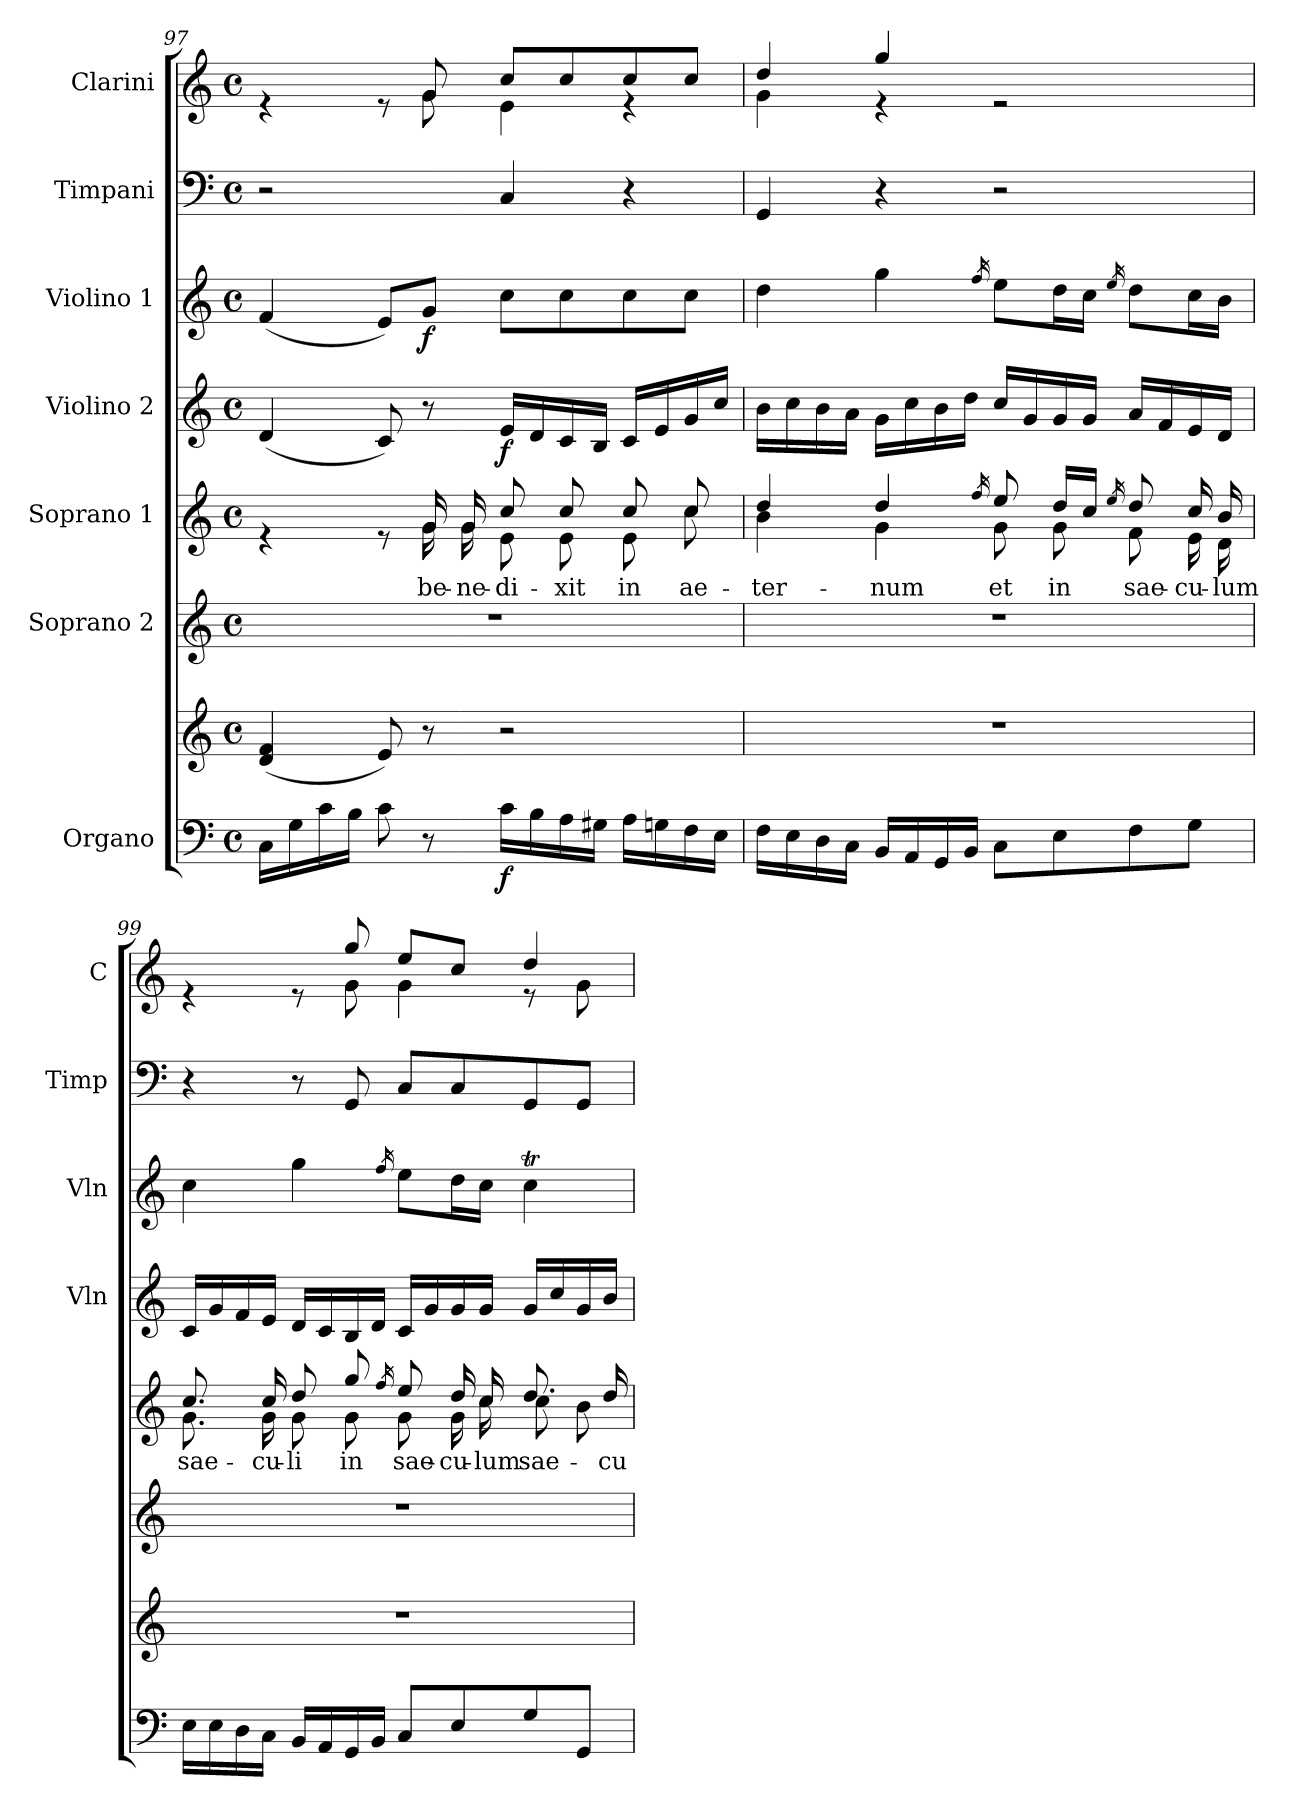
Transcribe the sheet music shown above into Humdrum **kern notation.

**kern	**kern	**dynam	**kern	**kern	**text	**kern	**dynam	**kern	**dynam	**kern	**kern
*part7	*part7	*part7	*part6	*part5	*part5	*part4	*part4	*part3	*part3	*part2	*part1
*staff8	*staff7	*staff7/8	*staff6	*staff5	*staff5	*staff4	*staff4	*staff3	*staff3	*staff2	*staff1
*I"Organo	*	*	*I"Soprano 2	*I"Soprano 1	*	*I"Violino 2	*	*I"Violino 1	*	*I"Timpani	*I"Clarini
*	*	*	*	*	*	*I'Vln	*	*I'Vln	*	*I'Timp	*I'C
!!LO:PB:g=z
*clefF4	*clefG2	*	*clefG2	*clefG2	*	*clefG2	*	*clefG2	*	*clefF4	*clefG2
*k[]	*k[]	*	*k[]	*k[]	*	*k[]	*	*k[]	*	*k[]	*k[]
*M4/4	*M4/4	*	*M4/4	*M4/4	*	*M4/4	*	*M4/4	*	*M4/4	*M4/4
*met(c)	*met(c)	*	*met(c)	*met(c)	*	*met(c)	*	*met(c)	*	*met(c)	*met(c)
=97	=97	=97	=97	=97	=97	=97	=97	=97	=97	=97	=97
*	*	*	*	*^	*	*	*	*	*	*	*^
16C\LL	(4d/ 4f/	.	1r	4re	4.ryy	.	(4d/	.	(4f/	.	2r	4re	4.ryy
16G\	.	.	.	.	.	.	.	.	.	.	.	.	.
16c\	.	.	.	.	.	.	.	.	.	.	.	.	.
16B\JJ	.	.	.	.	.	.	.	.	.	.	.	.	.
8c\	8e/)	.	.	8re	.	.	8c/)	.	8e/L)	.	.	8re	.
!	!	!	!	!	!	!LO:LY:b	!	!	!	!LO:DY:b	!	!	!
8r	8r	.	.	16g/	16g\	be-	8r	.	8g/J	f	.	8g/	8g\
!	!	!	!	!	!	!LO:LY:b	!	!	!	!	!	!	!
.	.	.	.	16g/	16g\	-ne-	.	.	.	.	.	.	.
!	!	!LO:DY:b=2	!	!	!	!LO:LY:b	!	!LO:DY:b	!	!	!	!	!
16c\LL	2r	f	.	8cc/	8e\	-di-	16e/LL	f	8cc\L	.	4C/	8cc/L	4e\
16B\	.	.	.	.	.	.	16d/	.	.	.	.	.	.
!	!	!	!	!	!	!LO:LY:b	!	!	!	!	!	!	!
16A\	.	.	.	8cc/	8e\	-xit	16c/	.	8cc\	.	.	8cc/	.
16G#X\JJ	.	.	.	.	.	.	16B/JJ	.	.	.	.	.	.
!	!	!	!	!	!	!LO:LY:b	!	!	!	!	!	!	!
16A\LL	.	.	.	8cc/	8e\	in	16c/LL	.	8cc\	.	4r	8cc/	4r
16Gn\	.	.	.	.	.	.	16e/	.	.	.	.	.	.
!	!	!	!	!	!	!LO:LY:b	!	!	!	!	!	!	!
16F\	.	.	.	8cc/	8cc\	ae-	16g/	.	8cc\J	.	.	8cc/J	.
16E\JJ	.	.	.	.	.	.	16cc/JJ	.	.	.	.	.	.
=98	=98	=98	=98	=98	=98	=98	=98	=98	=98	=98	=98	=98	=98
!	!	!	!	!	!	!LO:LY:b	!	!	!	!	!	!	!
16F\LL	1r	.	1r	4dd/	4b\	-ter-	16b\LL	.	4dd\	.	4GG/	4dd/	4g\
16E\	.	.	.	.	.	.	16cc\	.	.	.	.	.	.
16D\	.	.	.	.	.	.	16b\	.	.	.	.	.	.
16C\JJ	.	.	.	.	.	.	16a\JJ	.	.	.	.	.	.
!	!	!	!	!	!	!LO:LY:b	!	!	!	!	!	!	!
16BB/LL	.	.	.	4dd/	4g\	-num	16g\LL	.	4gg\	.	4r	4gg/	4r
16AA/	.	.	.	.	.	.	16cc\	.	.	.	.	.	.
16GG/	.	.	.	.	.	.	16b\	.	.	.	.	.	.
16BB/JJ	.	.	.	.	.	.	16dd\JJ	.	.	.	.	.	.
.	.	.	.	16qff/	.	.	.	.	16qff/	.	.	.	.
!	!	!	!	!	!	!LO:LY:b	!	!	!	!	!	!	!
8C\L	.	.	.	8ee/	8g\	et	16cc/LL	.	8ee\L	.	2r	2re	2ryy
.	.	.	.	.	.	.	16g/	.	.	.	.	.	.
!	!	!	!	!	!	!LO:LY:b	!	!	!	!	!	!	!
8E\	.	.	.	16dd/LL	8g\	in	16g/	.	16dd\L	.	.	.	.
.	.	.	.	16cc/JJ	.	.	16g/JJ	.	16cc\JJ	.	.	.	.
.	.	.	.	16qee/	.	.	.	.	16qee/	.	.	.	.
!	!	!	!	!	!	!LO:LY:b	!	!	!	!	!	!	!
8F\	.	.	.	8dd/	8f\	-sae-	16a/LL	.	8dd\L	.	.	.	.
.	.	.	.	.	.	.	16f/	.	.	.	.	.	.
!	!	!	!	!	!	!LO:LY:b	!	!	!	!	!	!	!
8G\J	.	.	.	16cc/	16e\	-cu-	16e/	.	16cc\L	.	.	.	.
!	!	!	!	!	!	!LO:LY:b	!	!	!	!	!	!	!
.	.	.	.	16b/	16d\	-lum	16d/JJ	.	16b\JJ	.	.	.	.
!!LO:LB:g=z	!!
=99	=99	=99	=99	=99	=99	=99	=99	=99	=99	=99	=99	=99	=99
!	!	!	!	!	!	!LO:LY:b	!	!	!	!	!	!	!
16E\LL	1r	.	1r	8.cc/	8.g\	sae-	16c/LL	.	4cc\	.	4r	4re	4.ryy
16E\	.	.	.	.	.	.	16g/	.	.	.	.	.	.
16D\	.	.	.	.	.	.	16f/	.	.	.	.	.	.
!	!	!	!	!	!	!LO:LY:b	!	!	!	!	!	!	!
16C\JJ	.	.	.	16cc/	16g\	-cu-	16e/JJ	.	.	.	.	.	.
!	!	!	!	!	!	!LO:LY:b	!	!	!	!	!	!	!
16BB/LL	.	.	.	8dd/	8g\	-li	16d/LL	.	4gg\	.	8r	8re	.
16AA/	.	.	.	.	.	.	16c/	.	.	.	.	.	.
!	!	!	!	!	!	!LO:LY:b	!	!	!	!	!	!	!
16GG/	.	.	.	8gg/	8g\	in	16B/	.	.	.	8GG/	8gg/	8g\
16BB/JJ	.	.	.	.	.	.	16d/JJ	.	.	.	.	.	.
.	.	.	.	16qff/	.	.	.	.	16qff/	.	.	.	.
!	!	!	!	!	!	!LO:LY:b	!	!	!	!	!	!	!
8C/L	.	.	.	8ee/	8g\	sae-	16c/LL	.	8ee\L	.	8C/L	8ee/L	4g\
.	.	.	.	.	.	.	16g/	.	.	.	.	.	.
!	!	!	!	!	!	!LO:LY:b	!	!	!	!	!	!	!
8E/	.	.	.	16dd/	16g\	-cu-	16g/	.	16dd\L	.	8C/	8cc/J	.
!	!	!	!	!	!	!LO:LY:b	!	!	!	!	!	!	!
.	.	.	.	16cc/	16cc\	-lum	16g/JJ	.	16cc\JJ	.	.	.	.
!	!	!	!	!	!	!LO:LY:b	!	!	!	!	!	!	!
8G/	.	.	.	8.dd/	8cc\	sae-	16g/LL	.	4ccT\	.	8GG/	4dd/	8r
.	.	.	.	.	.	.	16cc/	.	.	.	.	.	.
8GG/J	.	.	.	.	8b\	.	16g/	.	.	.	8GG/J	.	8g\
!	!	!	!	!	!	!LO:LY:b	!	!	!	!	!	!	!
.	.	.	.	16dd/	.	-cu-	16b/JJ	.	.	.	.	.	.
*	*	*	*	*v	*v	*	*	*	*	*	*	*v	*v
=	=	=	=	=	=	=	=	=	=	=	=
*-	*-	*-	*-	*-	*-	*-	*-	*-	*-	*-	*-
